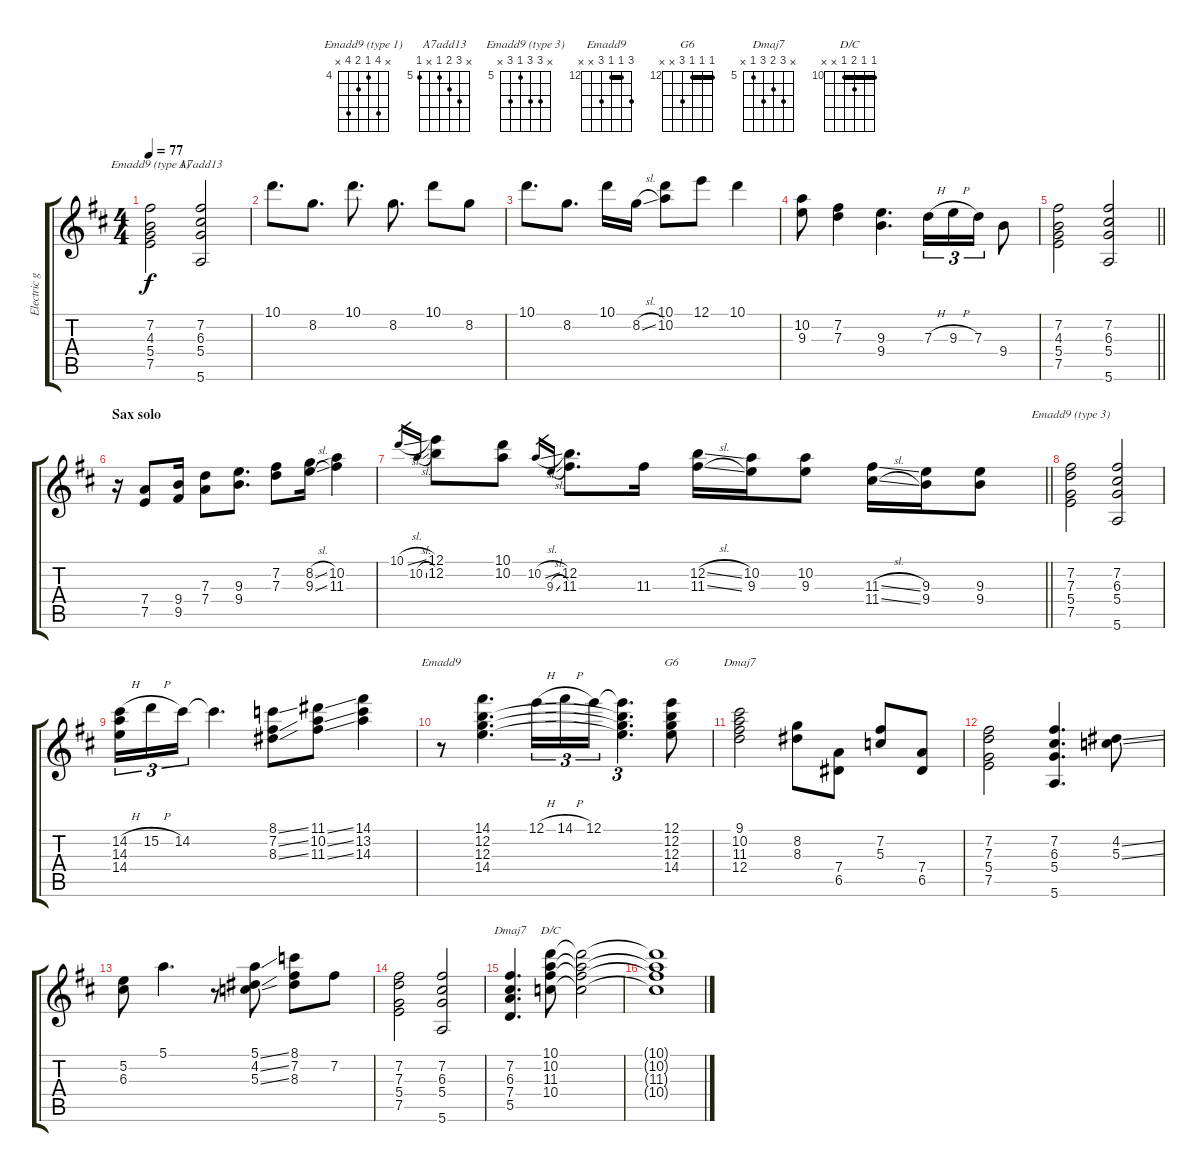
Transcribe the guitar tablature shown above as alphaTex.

\track ("Electric guitar" "Electric g") {instrument electricguitarjazz}
\staff {score tabs}
\tuning (E4 B3 G3 D3 A2 E2) {hide}
\chord ("Emadd9 (type 1)" x 7 4 5 7 x) {firstfret 4}
\chord ("A7add13" x 7 6 5 x 5) {firstfret 5 barre 0}
\chord ("Emadd9 (type 3)" x 7 7 5 7 x) {firstfret 5}
\chord ("Emadd9" 14 12 12 14 x x) {firstfret 12 barre 12}
\chord ("G6" 12 12 12 14 x x) {firstfret 12 barre 12}
\chord ("Dmaj7" 9 10 11 12 x x) {firstfret 9}
\chord ("Dmaj7" x 7 6 7 5 x) {firstfret 5}
\chord ("D/C" 10 10 11 10 x x) {firstfret 10 barre 10}
\ts (4 4)
\tempo 77
\clef g2
\ks d
(7.2 4.3 5.4 7.5).2{ch "Emadd9 (type 1)" dy f} (7.2 6.3 5.4 5.6).2{ch "A7add13"} |
10.1.8{d} 8.2.8{d} 10.1.8{d} 8.2.8{d} 10.1.8 8.2.8 |
10.1.8{d} 8.2.8{d} 10.1.16 8.2{sl}.16 (10.1 10.2).8 12.1.8 10.1.4 |
(10.2 9.3).8 (7.2 7.3).4 (9.3 9.4).4{d} 7.3{h}.16{tu (3 2)} 9.3{h}.16{tu (3 2)} 7.3.16{tu (3 2)} 9.4.8 |
\barLineRight lightlight
(7.2 4.3 5.4 7.5).2 (7.2 6.3 5.4 5.6).2 |
\section ("" "Sax solo")
r.16 (7.4 7.5).8 (9.4 9.5).16 (7.3 7.4).8 (9.3 9.4).8{d} (7.2 7.3).8 (8.2{sl} 9.3{sl}).16 (10.2 11.3).4 |
\barLineRight lightlight
10.1{sl}.16{gr} 10.2{sl}.16{gr} (12.1 12.2).8 (10.1 10.2).8 10.2{sl}.16{gr} 9.3{sl}.16{gr} (12.2 11.3).8{d} 11.3.16 (12.2{sl} 11.3{sl}).16 (10.2 9.3).16 (10.2 9.3).8 (11.3{sl} 11.4{sl}).16 (9.3 9.4).16 (9.3 9.4).8 |
(7.2 7.3 5.4 7.5).2{ch "Emadd9 (type 3)"} (7.2 6.3 5.4 5.6).2 |
(14.2{h} 14.3 14.4).16{tu (3 2)} 15.2{h}.16{tu (3 2)} 14.2.16{tu (3 2)} 14.2{t}.4{d} (8.1{ss} 7.2{ss} 8.3{ss}).8 (11.1{ss} 10.2{ss} 11.3{ss}).8 (14.1 13.2 14.3).4 |
r.8{ch "Emadd9"} (14.1 12.2 12.3 14.4).4{d} 12.1{h}.16{tu (3 2)} 14.1{h}.16{tu (3 2)} 12.1.16{tu (3 2)} (12.1{t} 12.2{t} 12.3{t} 14.4{t}).4{d tu (3 2)} (12.1 12.2 12.3 14.4).8{ch "G6"} |
(9.1 10.2 11.3 12.4).2{ch "Dmaj7"} (8.2 8.3).8 (7.4 6.5).8 (7.2 5.3).8 (7.4 6.5).8 |
(7.2 7.3 5.4 7.5).2 (7.2 6.3 5.4 5.6).4{d} (4.2{ss} 5.3{ss}).8 |
(5.2 6.3).8 5.1.4{d} r.8 (5.1{ss} 4.2{ss} 5.3{ss}).8 (8.1 7.2 8.3).8 7.2.8 |
(7.2 7.3 5.4 7.5).2 (7.2 6.3 5.4 5.6).2 |
(7.2 6.3 7.4 5.5).4{d ch "Dmaj7"} (10.1 10.2 11.3 10.4).8{ch "D/C"} (10.1{t} 10.2{t} 11.3{t} 10.4{t}).2 |
(10.1{t} 10.2{t} 11.3{t} 10.4{t}).1
